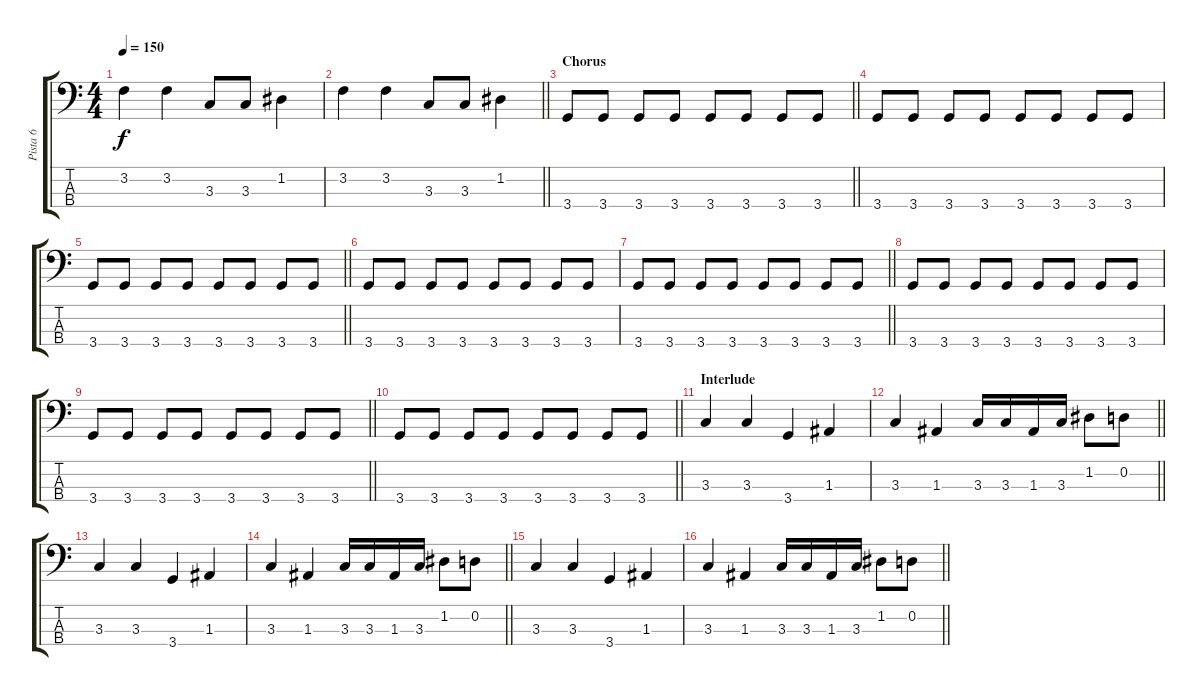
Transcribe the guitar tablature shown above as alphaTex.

\track ("Pista 6" "Pista 6") {instrument electricbassfinger}
\staff {score tabs}
\tuning (G2 D2 A1 E1) {hide}
\ts (4 4)
\tempo 150
\clef f4
\ks c
3.2.4{dy f} 3.2.4 3.3.8 3.3.8 1.2.4 |
\barLineRight lightlight
3.2.4 3.2.4 3.3.8 3.3.8 1.2.4 |
\section ("" "Chorus")
\barLineRight lightlight
3.4.8 3.4.8 3.4.8 3.4.8 3.4.8 3.4.8 3.4.8 3.4.8 |
3.4.8 3.4.8 3.4.8 3.4.8 3.4.8 3.4.8 3.4.8 3.4.8 |
\barLineRight lightlight
3.4.8 3.4.8 3.4.8 3.4.8 3.4.8 3.4.8 3.4.8 3.4.8 |
3.4.8 3.4.8 3.4.8 3.4.8 3.4.8 3.4.8 3.4.8 3.4.8 |
\barLineRight lightlight
3.4.8 3.4.8 3.4.8 3.4.8 3.4.8 3.4.8 3.4.8 3.4.8 |
3.4.8 3.4.8 3.4.8 3.4.8 3.4.8 3.4.8 3.4.8 3.4.8 |
\barLineRight lightlight
3.4.8 3.4.8 3.4.8 3.4.8 3.4.8 3.4.8 3.4.8 3.4.8 |
\barLineRight lightlight
3.4.8 3.4.8 3.4.8 3.4.8 3.4.8 3.4.8 3.4.8 3.4.8 |
\section ("" "Interlude")
3.3.4 3.3.4 3.4.4 1.3.4 |
\barLineRight lightlight
3.3.4 1.3.4 3.3.16 3.3.16 1.3.16 3.3.16 1.2.8 0.2.8 |
3.3.4 3.3.4 3.4.4 1.3.4 |
\barLineRight lightlight
3.3.4 1.3.4 3.3.16 3.3.16 1.3.16 3.3.16 1.2.8 0.2.8 |
3.3.4 3.3.4 3.4.4 1.3.4 |
\barLineRight lightlight
3.3.4 1.3.4 3.3.16 3.3.16 1.3.16 3.3.16 1.2.8 0.2.8
